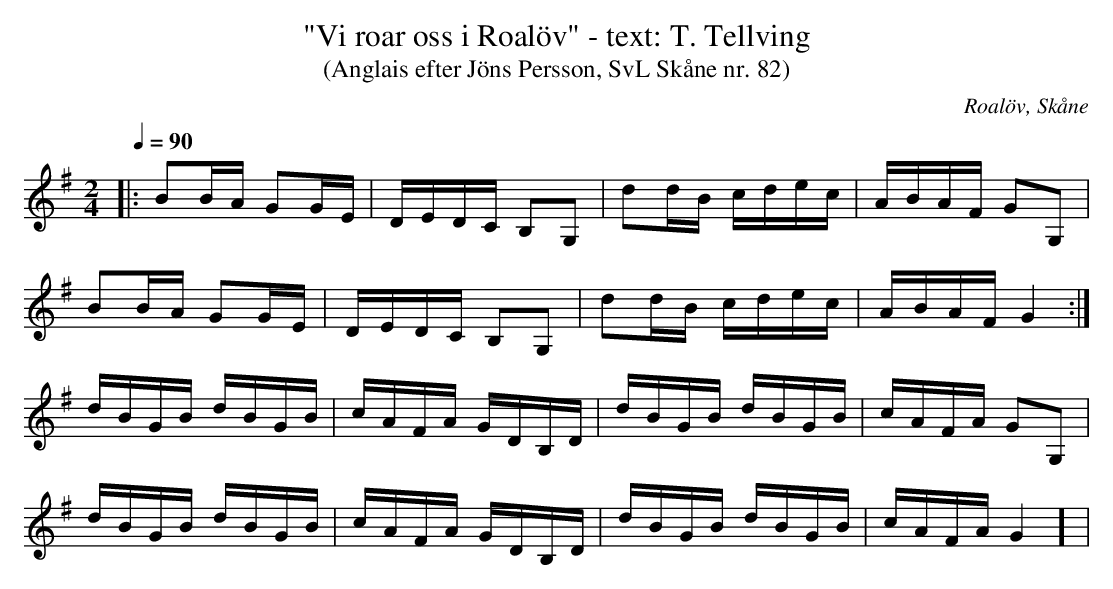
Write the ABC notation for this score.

X:1
T:"Vi roar oss i Roalöv" - text: T. Tellving
T:(Anglais efter Jöns Persson, SvL Skåne nr. 82)
O:Roalöv, Skåne
M:2/4
L:1/16
Q:1/4=90
K:G
|: B2BA G2GE | DEDC B,2G,2 | d2dB cdec | ABAF G2G,2 |
   B2BA G2GE | DEDC B,2G,2 | d2dB cdec | ABAF G4   :|
   dBGB dBGB | cAFA GDB,D | dBGB dBGB | cAFA G2G,2 |
   dBGB dBGB | cAFA GDB,D | dBGB dBGB | cAFA G4 ] |
